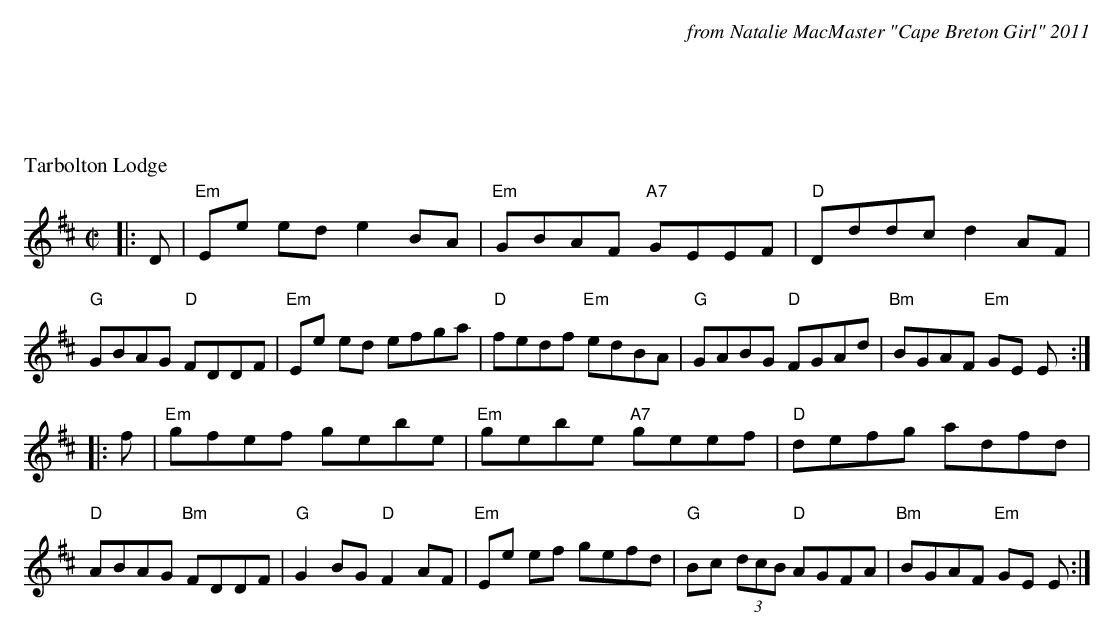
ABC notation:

X:1
P: Tarbolton Lodge
C: from Natalie MacMaster "Cape Breton Girl" 2011
M: C|
K: D
|: D|"Em"Ee ed e2 BA|"Em"GBAF "A7"GEEF|"D"Dddc d2 AF |"G"GBAG "D"FDDF|"Em"Ee ed efga|"D"fedf "Em"edBA|"G"GABG "D"FGAd|"Bm"BGAF "Em"GE E :|
|: f|"Em"gfef gebe|"Em"gebe "A7"geef|"D"defg adfd|"D"ABAG "Bm"FDDF|"G"G2 BG "D"F2 AF|"Em"Ee ef gefd|"G"Bc (3dcB "D"AGFA|"Bm"BGAF "Em"GE E :|
